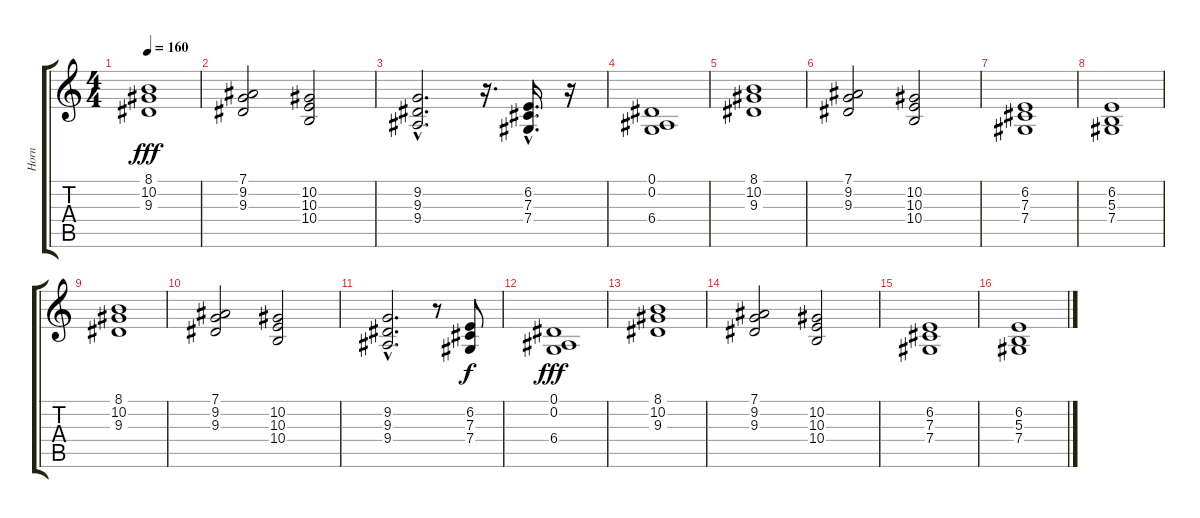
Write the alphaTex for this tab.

\track ("Horn" "Horn") {instrument frenchhorn}
\staff {score tabs}
\tuning (Eb4 Bb3 Gb3 Db3 Ab2 Eb2) {hide}
\ts (4 4)
\tempo 160
\clef g2
\ks c
(8.1 10.2 9.3).1{dy fff volume 8} |
(7.1 9.2 9.3).2 (10.2 10.3 10.4).2 |
(9.2{hac} 9.3{hac} 9.4{hac}).2{d} r.16{d} (6.2{hac} 7.3{hac} 7.4{hac}).16{d} r.16 |
(0.1 0.2 6.4).1 |
(8.1 10.2 9.3).1 |
(7.1 9.2 9.3).2 (10.2 10.3 10.4).2 |
(6.2 7.3 7.4).1 |
(6.2 5.3 7.4).1 |
(8.1 10.2 9.3).1 |
(7.1 9.2 9.3).2 (10.2 10.3 10.4).2 |
(9.2{hac} 9.3{hac} 9.4{hac}).2{d} r.8 (6.2 7.3 7.4).8{dy f} |
(0.1 0.2 6.4).1{dy fff} |
(8.1 10.2 9.3).1 |
(7.1 9.2 9.3).2 (10.2 10.3 10.4).2 |
(6.2 7.3 7.4).1 |
(6.2 5.3 7.4).1
